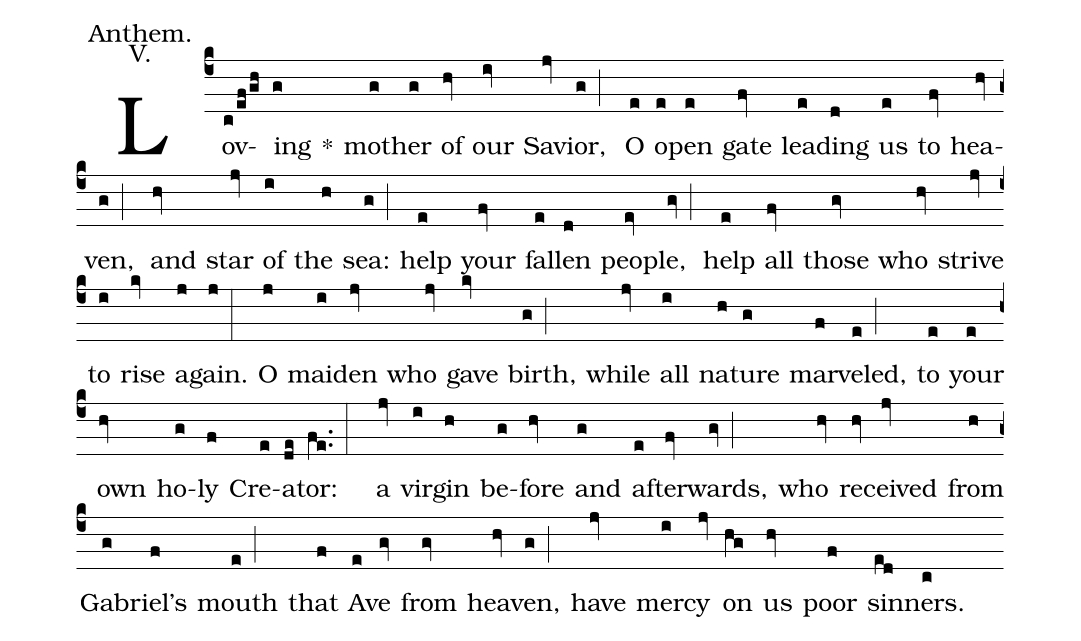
annotation: Anthem.;
annotation: V.;
%%
(c4) Lov(c/ef/gh)ing(g) <sp>*</sp>() mo(g)ther(g) of(hv) our(iv) Sav(jv)ior,(g;) O(e) o(e)pen(e) gate(fv) lead(e)ing(d) us(e) to(fv) hea(hv)ven,(g;) and(hv) star(jv) of(i) the(h) sea:(g;) help(e) your(fv) fal(e)len(d) peo(ev)ple,(gv;) help(e) all(fv) those(gv) who(hv) strive(jv) to(i) rise(kv) a(j)gain.(j:) O(j) mai(i)den(jv) who(jv) gave(kv) birth,(g;) while(jv) all(i) na(h)ture(g) mar(f)veled,(e;) to(e) your(e) own(hv) ho(g)ly(f) Cre(e)a(de)tor:(fe..:) a(jv) vir(i)gin(h) be(g)fore(hv) and(g) af(e)ter(fv)wards,(gv;) who(hv) re(hv)ceived(jv) from(h) Gab(g)riel's(f) mouth(e;) that(f) A(e)ve(gv) from(gv) hea(hv)ven,(g;) have(jv) mer(i)cy(jv) on(hg) us(hv) poor(f) sin(ed)ners.(c)
